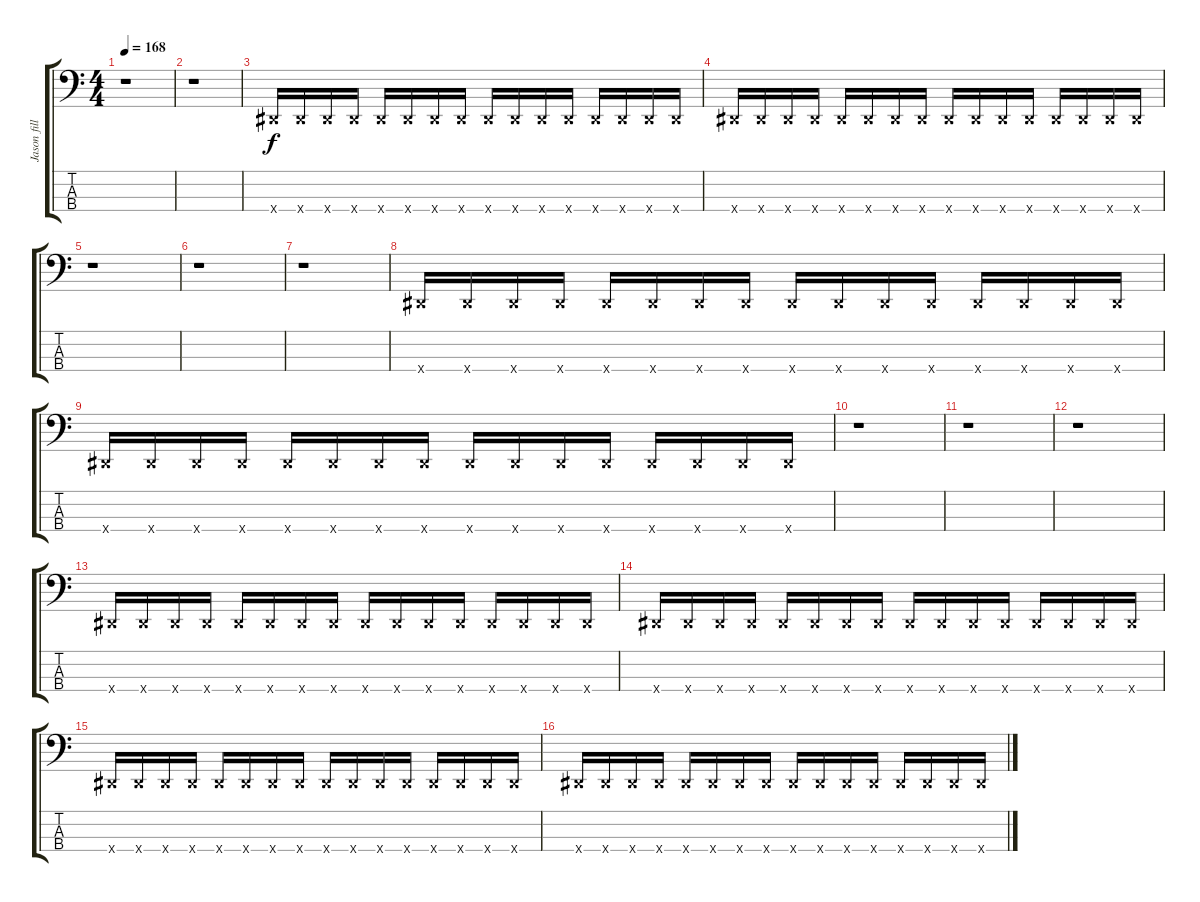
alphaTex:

\track ("Jason fills" "Jason fill") {instrument electricbassfinger}
\staff {score tabs}
\tuning (Gb2 Db2 Ab1 Eb1) {hide}
\ts (4 4)
\tempo 168
\clef f4
\ks c
r.1{dy f} |
r.1 |
0.4{x}.16 0.4{x}.16 0.4{x}.16 0.4{x}.16 0.4{x}.16 0.4{x}.16 0.4{x}.16 0.4{x}.16 0.4{x}.16 0.4{x}.16 0.4{x}.16 0.4{x}.16 0.4{x}.16 0.4{x}.16 0.4{x}.16 0.4{x}.16 |
0.4{x}.16 0.4{x}.16 0.4{x}.16 0.4{x}.16 0.4{x}.16 0.4{x}.16 0.4{x}.16 0.4{x}.16 0.4{x}.16 0.4{x}.16 0.4{x}.16 0.4{x}.16 0.4{x}.16 0.4{x}.16 0.4{x}.16 0.4{x}.16 |
r.1 |
r.1 |
r.1 |
0.4{x}.16 0.4{x}.16 0.4{x}.16 0.4{x}.16 0.4{x}.16 0.4{x}.16 0.4{x}.16 0.4{x}.16 0.4{x}.16 0.4{x}.16 0.4{x}.16 0.4{x}.16 0.4{x}.16 0.4{x}.16 0.4{x}.16 0.4{x}.16 |
0.4{x}.16 0.4{x}.16 0.4{x}.16 0.4{x}.16 0.4{x}.16 0.4{x}.16 0.4{x}.16 0.4{x}.16 0.4{x}.16 0.4{x}.16 0.4{x}.16 0.4{x}.16 0.4{x}.16 0.4{x}.16 0.4{x}.16 0.4{x}.16 |
r.1 |
r.1 |
r.1 |
0.4{x}.16 0.4{x}.16 0.4{x}.16 0.4{x}.16 0.4{x}.16 0.4{x}.16 0.4{x}.16 0.4{x}.16 0.4{x}.16 0.4{x}.16 0.4{x}.16 0.4{x}.16 0.4{x}.16 0.4{x}.16 0.4{x}.16 0.4{x}.16 |
0.4{x}.16 0.4{x}.16 0.4{x}.16 0.4{x}.16 0.4{x}.16 0.4{x}.16 0.4{x}.16 0.4{x}.16 0.4{x}.16 0.4{x}.16 0.4{x}.16 0.4{x}.16 0.4{x}.16 0.4{x}.16 0.4{x}.16 0.4{x}.16 |
0.4{x}.16 0.4{x}.16 0.4{x}.16 0.4{x}.16 0.4{x}.16 0.4{x}.16 0.4{x}.16 0.4{x}.16 0.4{x}.16 0.4{x}.16 0.4{x}.16 0.4{x}.16 0.4{x}.16 0.4{x}.16 0.4{x}.16 0.4{x}.16 |
0.4{x}.16 0.4{x}.16 0.4{x}.16 0.4{x}.16 0.4{x}.16 0.4{x}.16 0.4{x}.16 0.4{x}.16 0.4{x}.16 0.4{x}.16 0.4{x}.16 0.4{x}.16 0.4{x}.16 0.4{x}.16 0.4{x}.16 0.4{x}.16
